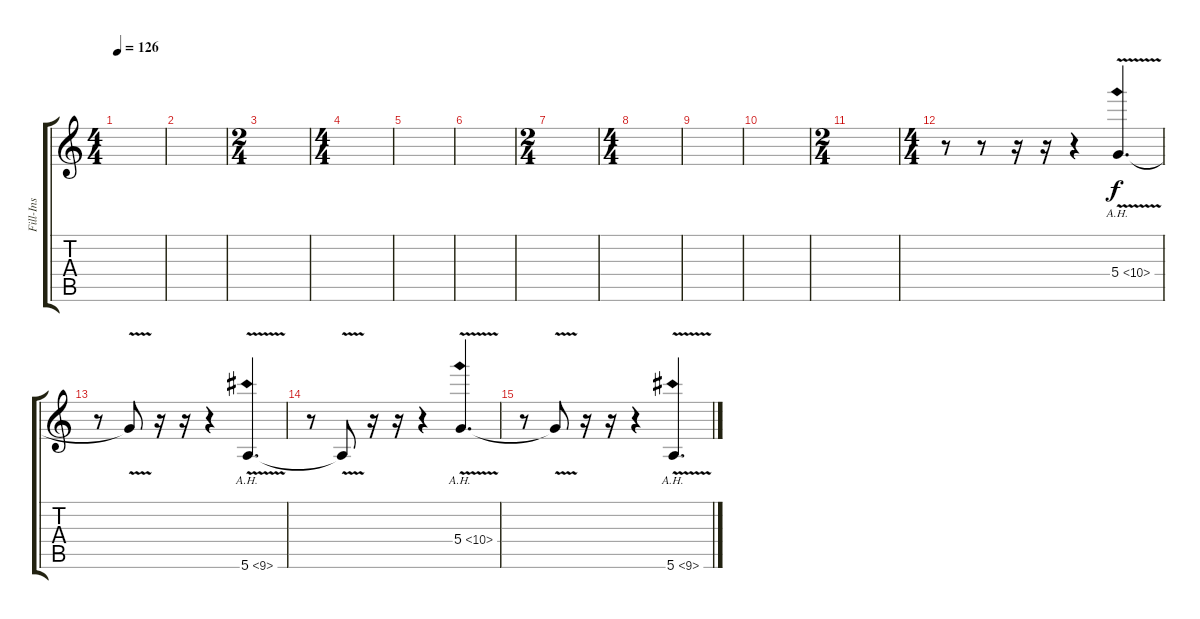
\track ("Fill-Ins" "Fill-Ins") {instrument distortionguitar}
\staff {score tabs}
\tuning (E4 B3 G3 D3 A2 E2) {hide}
\ts (4 4)
\tempo 126
\clef g2
\ks c
|
|
\ts (2 4)
|
\ts (4 4)
|
|
|
\ts (2 4)
|
\ts (4 4)
|
|
|
\ts (2 4)
|
\ts (4 4)
r.8 r.8 r.16 r.16 r.4 5.4{ah 5 v}.4{d} |
r.8 5.4{t}.8 r.16 r.16 r.4 5.6{ah 4 v}.4{d} |
r.8 5.6{t}.8 r.16 r.16 r.4 5.4{ah 5 v}.4{d} |
r.8 5.4{t}.8 r.16 r.16 r.4 5.6{ah 4 v}.4{d}
